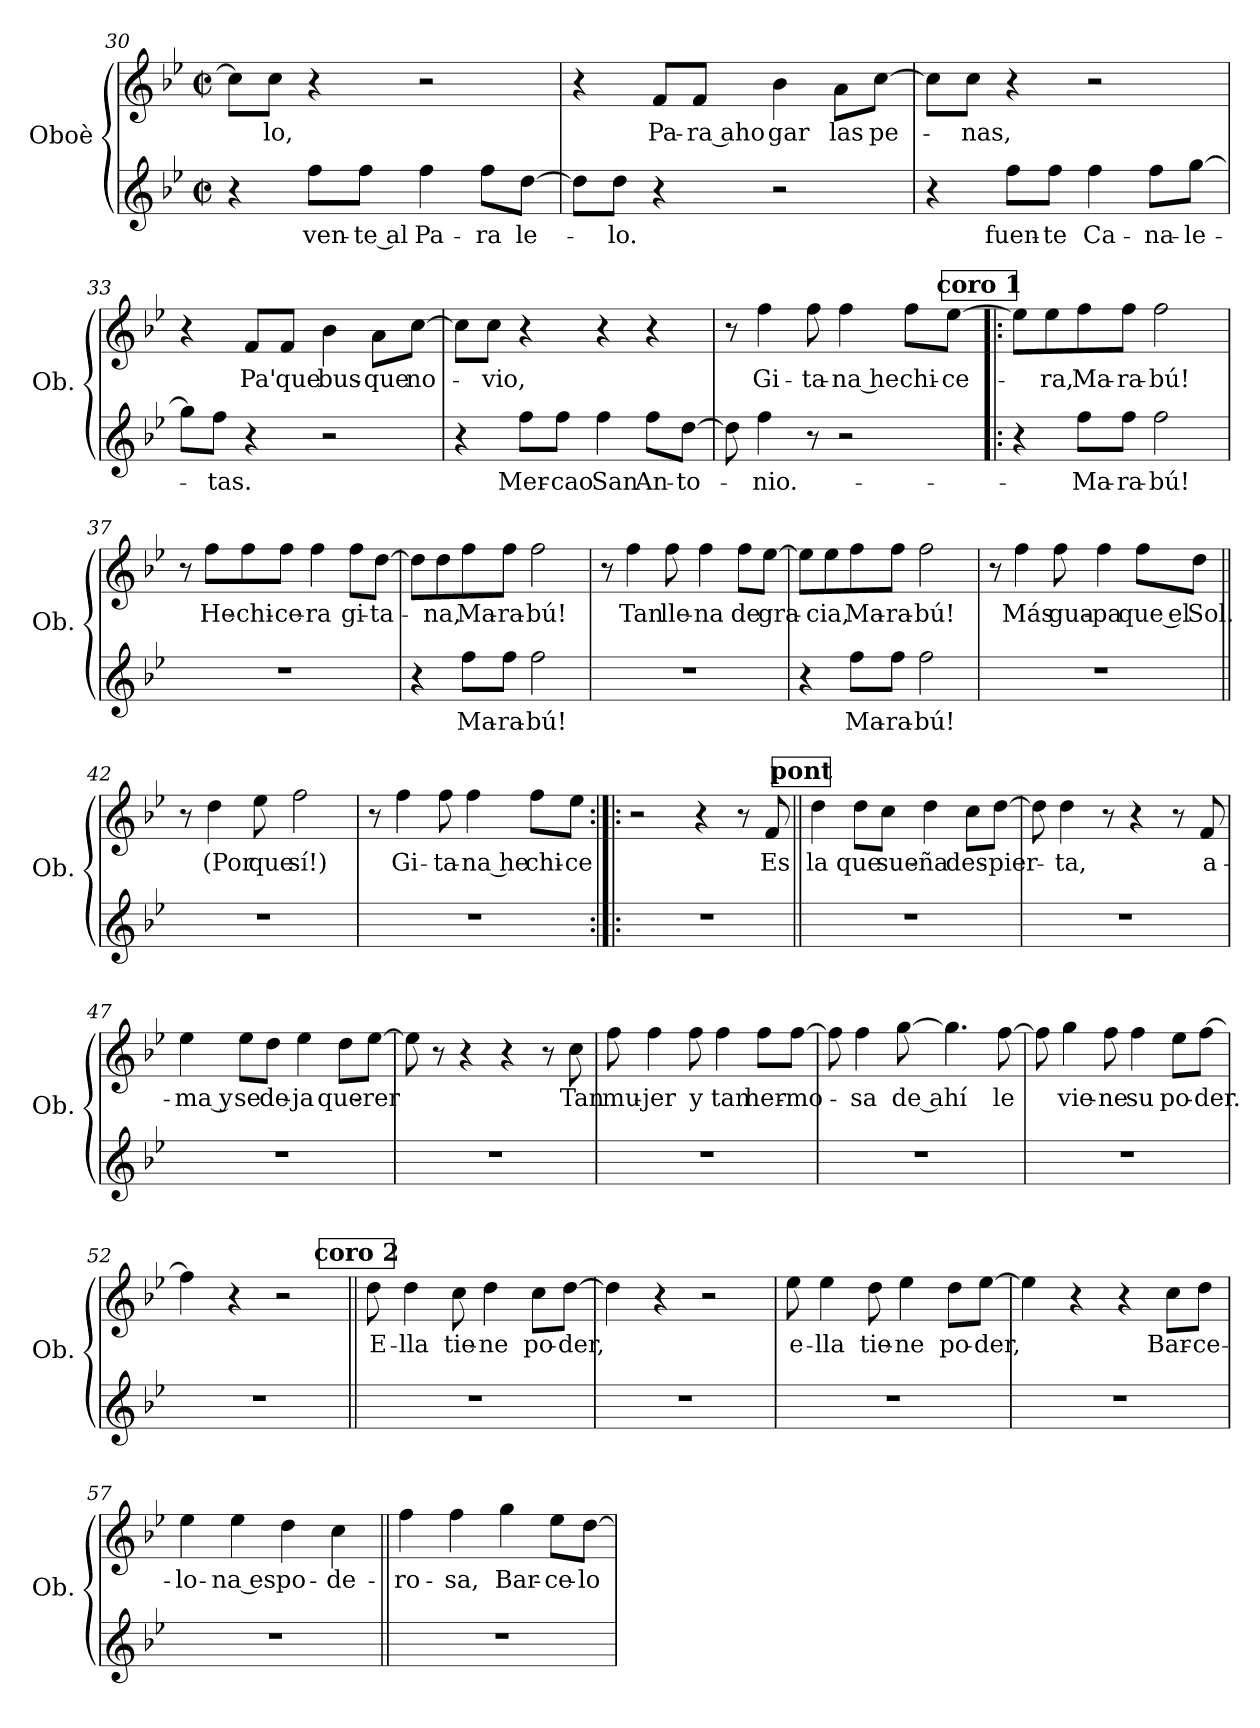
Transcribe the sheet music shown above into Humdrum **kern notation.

**kern	**text	**kern	**text
*part2	*part2	*part1	*part1
*staff2	*staff2	*staff1	*staff1
*I"Oboè	*	*I"Oboè	*
*I'Ob.	*	*I'Ob.	*
*clefG2	*	*clefG2	*
*k[b-e-]	*	*k[b-e-]	*
*M2/2	*	*M2/2	*
*met(c|)	*	*met(c|)	*
=30	=30	=30	=30
4r	.	8cc\L]	.
!	!	!	!LO:LY:b
.	.	8cc\J	-lo,
!	!LO:LY:b	!	!
8ff\L	ven-	4r	.
!	!LO:LY:b	!	!
8ff\J	te al	.	.
!	!LO:LY:b	!	!
4ff\	Pa-	2r	.
!	!LO:LY:b	!	!
8ff\L	-ra	.	.
!	!LO:LY:b	!	!
[8dd\J	le-	.	.
=31	=31	=31	=31
8dd\L]	.	4r	.
!	!LO:LY:b	!	!
8dd\J	-lo.	.	.
!	!	!	!LO:LY:b
4r	.	8f/L	Pa-
!	!	!	!LO:LY:b
.	.	8f/J	ra aho
!	!	!	!LO:LY:b
2r	.	4b-\	-gar
!	!	!	!LO:LY:b
.	.	8a\L	las
!	!	!	!LO:LY:b
.	.	[8cc\J	pe-
!!LO:LB:g=z
=32	=32	=32	=32
4r	.	8cc\L]	.
!	!	!	!LO:LY:b
.	.	8cc\J	-nas,
!	!LO:LY:b	!	!
8ff\L	fuen-	4r	.
!	!LO:LY:b	!	!
8ff\J	-te	.	.
!	!LO:LY:b	!	!
4ff\	Ca-	2r	.
!	!LO:LY:b	!	!
8ff\L	-na-	.	.
!	!LO:LY:b	!	!
[8gg\J	-le-	.	.
=33	=33	=33	=33
8gg\L]	.	4r	.
!	!LO:LY:b	!	!
8ff\J	-tas.	.	.
!	!	!	!LO:LY:b
4r	.	8f/L	Pa'
!	!	!	!LO:LY:b
.	.	8f/J	que
!	!	!	!LO:LY:b
2r	.	4b-\	bus-
!	!	!	!LO:LY:b
.	.	8a\L	-que
!	!	!	!LO:LY:b
.	.	[8cc\J	no-
=34	=34	=34	=34
4r	.	8cc\L]	.
!	!	!	!LO:LY:b
.	.	8cc\J	-vio,
!	!LO:LY:b	!	!
8ff\L	Mer-	4r	.
!	!LO:LY:b	!	!
8ff\J	-cao	.	.
!	!LO:LY:b	!	!
4ff\	San	4r	.
!	!LO:LY:b	!	!
8ff\L	An-	4r	.
!	!LO:LY:b	!	!
[8dd\J	-to-	.	.
=35	=35	=35	=35
8dd\]	.	8r	.
!	!LO:LY:b	!	!LO:LY:b
4ff\	-nio.-	4ff\	-Gi-
!	!	!	!LO:LY:b
8r	.	8ff\	-ta-
!	!	!	!LO:LY:b
2r	.	4ff\	na he
!	!	!	!LO:LY:b
.	.	8ff\L	-chi-
!	!	!	!LO:LY:b
.	.	[8ee-\J	-ce-
!!LO:PB:g=z
!!LO:REH:place=s1:a:B:fs=14:t=coro 1
=36!|:	=36!|:	=36!|:	=36!|:
4r	.	8ee-\L]	.
!	!	!	!LO:LY:b
.	.	8ee-\	-ra,
!	!LO:LY:b	!	!LO:LY:b
8ff\L	Ma-	8ff\	Ma-
!	!LO:LY:b	!	!LO:LY:b
8ff\J	-ra-	8ff\J	-ra-
!	!LO:LY:b	!	!LO:LY:b
2ff\	-bú!	2ff\	-bú!
=37	=37	=37	=37
1r	.	8r	.
!	!	!	!LO:LY:b
.	.	8ff\L	He-
!	!	!	!LO:LY:b
.	.	8ff\	-chi-
!	!	!	!LO:LY:b
.	.	8ff\J	-ce-
!	!	!	!LO:LY:b
.	.	4ff\	-ra
!	!	!	!LO:LY:b
.	.	8ff\L	gi-
!	!	!	!LO:LY:b
.	.	[8dd\J	-ta-
=38	=38	=38	=38
4r	.	8dd\L]	.
!	!	!	!LO:LY:b
.	.	8dd\	-na,
!	!LO:LY:b	!	!LO:LY:b
8ff\L	Ma-	8ff\	Ma-
!	!LO:LY:b	!	!LO:LY:b
8ff\J	-ra-	8ff\J	-ra-
!	!LO:LY:b	!	!LO:LY:b
2ff\	-bú!	2ff\	-bú!
=39	=39	=39	=39
1r	.	8r	.
!	!	!	!LO:LY:b
.	.	4ff\	Tan
!	!	!	!LO:LY:b
.	.	8ff\	lle-
!	!	!	!LO:LY:b
.	.	4ff\	-na
!	!	!	!LO:LY:b
.	.	8ff\L	de
!	!	!	!LO:LY:b
.	.	[8ee-\J	gra-
!!LO:LB:g=z
=40	=40	=40	=40
4r	.	8ee-\L]	.
!	!	!	!LO:LY:b
.	.	8ee-\	-cia,
!	!LO:LY:b	!	!LO:LY:b
8ff\L	Ma-	8ff\	Ma-
!	!LO:LY:b	!	!LO:LY:b
8ff\J	-ra-	8ff\J	-ra-
!	!LO:LY:b	!	!LO:LY:b
2ff\	-bú!	2ff\	-bú!
=41	=41	=41	=41
1r	.	8r	.
!	!	!	!LO:LY:b
.	.	4ff\	Más
!	!	!	!LO:LY:b
.	.	8ff\	gua-
!	!	!	!LO:LY:b
.	.	4ff\	-pa
!	!	!	!LO:LY:b
.	.	8ff\L	que el
!	!	!	!LO:LY:b
.	.	8dd\J	Sol.
=42||	=42||	=42||	=42||
1r	.	8r	.
!	!	!	!LO:LY:b
.	.	4dd\	(Por
!	!	!	!LO:LY:b
.	.	8ee-\	que
!	!	!	!LO:LY:b
.	.	2ff\	sí!)
=43	=43	=43	=43
1r	.	8r	.
!	!	!	!LO:LY:b
.	.	4ff\	Gi-
!	!	!	!LO:LY:b
.	.	8ff\	-ta-
!	!	!	!LO:LY:b
.	.	4ff\	na he
!	!	!	!LO:LY:b
.	.	8ff\L	-chi-
!	!	!	!LO:LY:b
.	.	8ee-\J	-ce
!!LO:LB:g=z
=44:|!|:	=44:|!|:	=44:|!|:	=44:|!|:
1r	.	2r	.
.	.	4r	.
.	.	8r	.
!	!	!	!LO:LY:b
.	.	8f/	Es
!!LO:REH:place=s1:a:B:fs=14:t=pont
=45||	=45||	=45||	=45||
!	!	!	!LO:LY:b
1r	.	4dd\	la
!	!	!	!LO:LY:b
.	.	8dd\L	que
!	!	!	!LO:LY:b
.	.	8cc\J	sue-
!	!	!	!LO:LY:b
.	.	4dd\	-ña
!	!	!	!LO:LY:b
.	.	8cc\L	des-
!	!	!	!LO:LY:b
.	.	[8dd\J	-pier-
=46	=46	=46	=46
1r	.	8dd\]	.
!	!	!	!LO:LY:b
.	.	4dd\	-ta,
.	.	8r	.
.	.	4r	.
.	.	8r	.
!	!	!	!LO:LY:b
.	.	8f/	a-
=47	=47	=47	=47
!	!	!	!LO:LY:b
1r	.	4ee-\	ma y
!	!	!	!LO:LY:b
.	.	8ee-\L	se
!	!	!	!LO:LY:b
.	.	8dd\J	de-
!	!	!	!LO:LY:b
.	.	4ee-\	-ja
!	!	!	!LO:LY:b
.	.	8dd\L	que-
!	!	!	!LO:LY:b
.	.	[8ee-\J	-rer
=48	=48	=48	=48
1r	.	8ee-\]	.
.	.	8r	.
.	.	4r	.
.	.	4r	.
.	.	8r	.
!	!	!	!LO:LY:b
.	.	8cc\	Tan
!!LO:LB:g=z
=49	=49	=49	=49
!	!	!	!LO:LY:b
1r	.	8ff\	mu-
!	!	!	!LO:LY:b
.	.	4ff\	-jer
!	!	!	!LO:LY:b
.	.	8ff\	y
!	!	!	!LO:LY:b
.	.	4ff\	tan
!	!	!	!LO:LY:b
.	.	8ff\L	her-
!	!	!	!LO:LY:b
.	.	[8ff\J	-mo-
=50	=50	=50	=50
1r	.	8ff\]	.
!	!	!	!LO:LY:b
.	.	4ff\	-sa
!	!	!	!LO:LY:b
.	.	[8gg\	de ahí
.	.	4.gg\]	.
!	!	!	!LO:LY:b
.	.	[8ff\	le
=51	=51	=51	=51
1r	.	8ff\]	.
!	!	!	!LO:LY:b
.	.	4gg\	vie-
!	!	!	!LO:LY:b
.	.	8ff\	-ne
!	!	!	!LO:LY:b
.	.	4ff\	su
!	!	!	!LO:LY:b
.	.	8ee-\L	po-
!	!	!	!LO:LY:b
.	.	[8ff\J	-der.
=52	=52	=52	=52
1r	.	4ff\]	.
.	.	4r	.
.	.	2r	.
!!LO:REH:place=s1:a:B:fs=14:t=coro 2
=53||	=53||	=53||	=53||
!	!	!	!LO:LY:b
1r	.	8dd\	E-
!	!	!	!LO:LY:b
.	.	4dd\	-lla
!	!	!	!LO:LY:b
.	.	8cc\	tie-
!	!	!	!LO:LY:b
.	.	4dd\	-ne
!	!	!	!LO:LY:b
.	.	8cc\L	po-
!	!	!	!LO:LY:b
.	.	[8dd\J	-der,
=54	=54	=54	=54
1r	.	4dd\]	.
.	.	4r	.
.	.	2r	.
!!LO:LB:g=z
=55	=55	=55	=55
!	!	!	!LO:LY:b
1r	.	8ee-\	e-
!	!	!	!LO:LY:b
.	.	4ee-\	-lla
!	!	!	!LO:LY:b
.	.	8dd\	tie-
!	!	!	!LO:LY:b
.	.	4ee-\	-ne
!	!	!	!LO:LY:b
.	.	8dd\L	po-
!	!	!	!LO:LY:b
.	.	[8ee-\J	-der,
=56	=56	=56	=56
1r	.	4ee-\]	.
.	.	4r	.
.	.	4r	.
!	!	!	!LO:LY:b
.	.	8cc\L	Bar-
!	!	!	!LO:LY:b
.	.	8dd\J	-ce-
=57	=57	=57	=57
!	!	!	!LO:LY:b
1r	.	4ee-\	-lo-
!	!	!	!LO:LY:b
.	.	4ee-\	na es
!	!	!	!LO:LY:b
.	.	4dd\	po-
!	!	!	!LO:LY:b
.	.	4cc\	-de-
=58||	=58||	=58||	=58||
!	!	!	!LO:LY:b
1r	.	4ff\	-ro-
!	!	!	!LO:LY:b
.	.	4ff\	-sa,
!	!	!	!LO:LY:b
.	.	4gg\	Bar-
!	!	!	!LO:LY:b
.	.	8ee-\L	-ce-
!	!	!	!LO:LY:b
.	.	[8dd\J	-lo-
=	=	=	=
*-	*-	*-	*-
